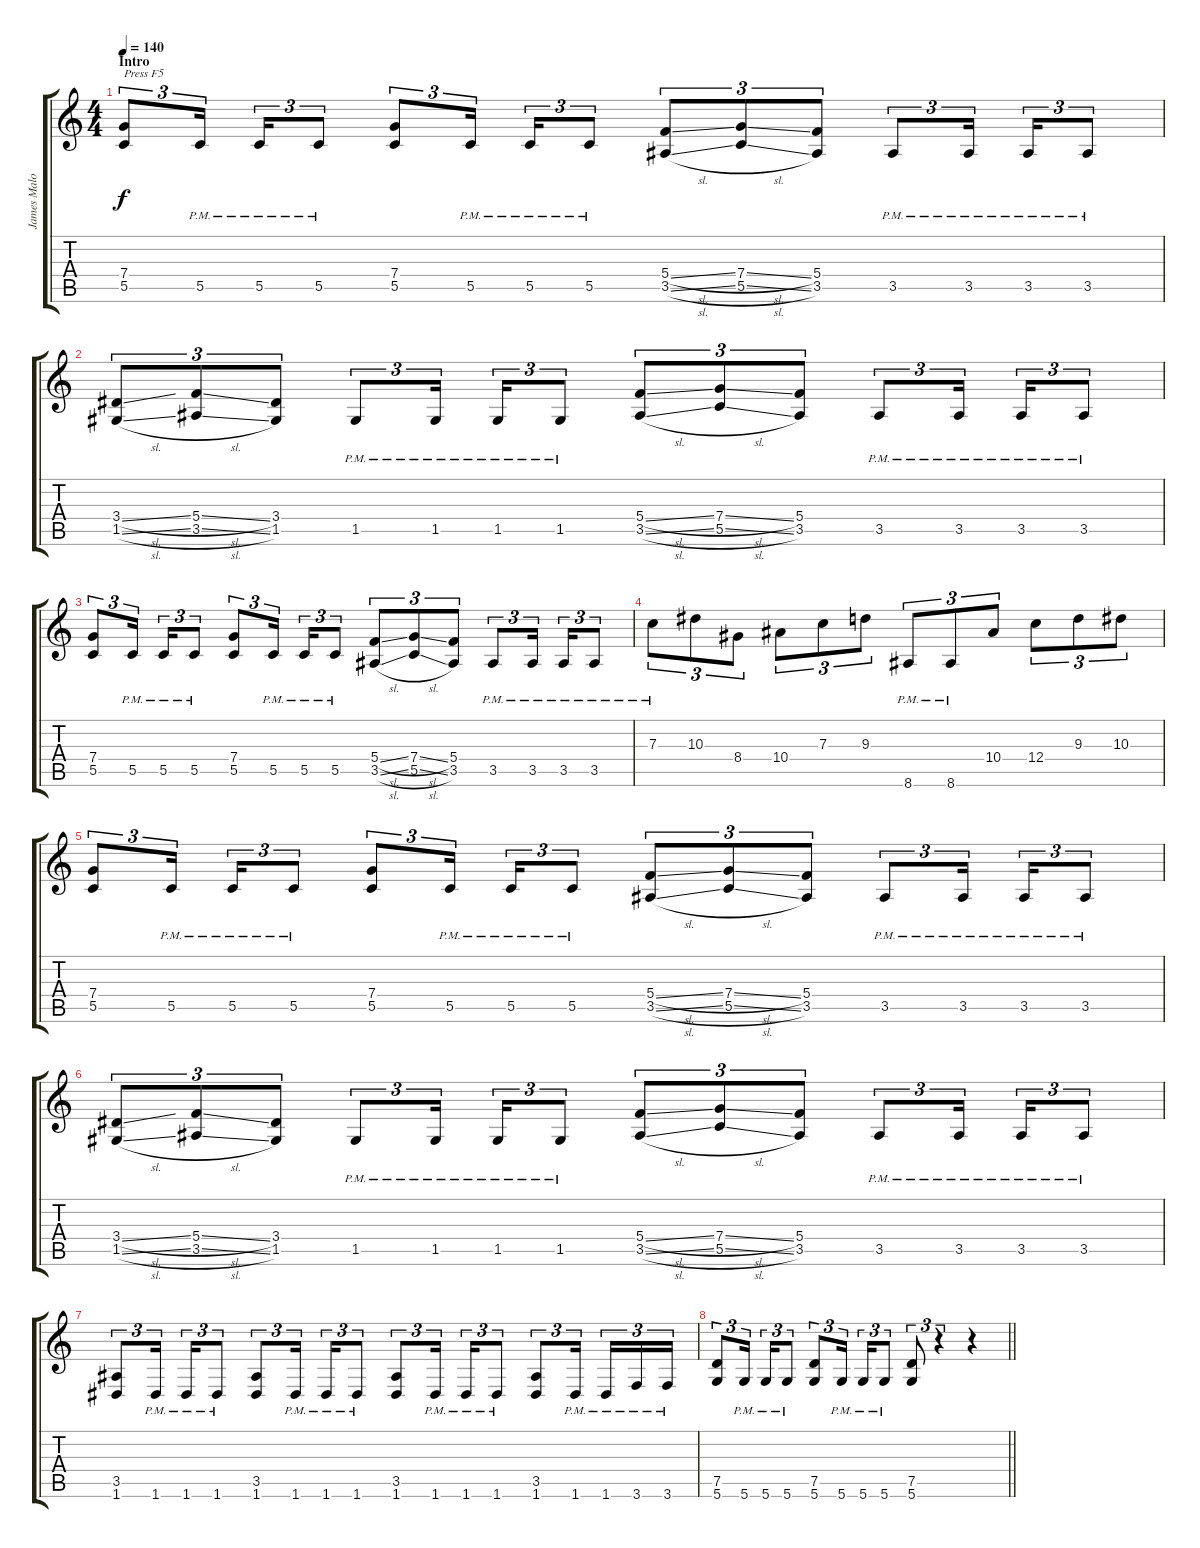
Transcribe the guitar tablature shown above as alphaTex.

\track ("James Malone Rhythm" "James Malo") {instrument distortionguitar}
\staff {score tabs}
\tuning (D4 A3 F3 C3 G2 D2) {hide}
\ts (4 4)
\section ("" "Intro")
\tempo 140
\clef g2
\ks c
(7.4 5.5).8{tu (3 2) txt "Press F5" dy f instrument distortionguitar} 5.5{pm}.16{tu (3 2) beam splitsecondary} 5.5{pm}.16{tu (3 2)} 5.5{pm}.8{tu (3 2)} (7.4 5.5).8{tu (3 2)} 5.5{pm}.16{tu (3 2) beam splitsecondary} 5.5{pm}.16{tu (3 2)} 5.5{pm}.8{tu (3 2)} (5.4{sl} 3.5{sl}).8{tu (3 2)} (7.4{sl} 5.5{sl}).8{tu (3 2)} (5.4 3.5).8{tu (3 2)} 3.5{pm}.8{tu (3 2)} 3.5{pm}.16{tu (3 2) beam splitsecondary} 3.5{pm}.16{tu (3 2)} 3.5{pm}.8{tu (3 2)} |
(3.4{sl} 1.5{sl}).8{tu (3 2)} (5.4{sl} 3.5{sl}).8{tu (3 2)} (3.4 1.5).8{tu (3 2)} 1.5{pm}.8{tu (3 2)} 1.5{pm}.16{tu (3 2) beam splitsecondary} 1.5{pm}.16{tu (3 2)} 1.5{pm}.8{tu (3 2)} (5.4{sl} 3.5{sl}).8{tu (3 2)} (7.4{sl} 5.5{sl}).8{tu (3 2)} (5.4 3.5).8{tu (3 2)} 3.5{pm}.8{tu (3 2)} 3.5{pm}.16{tu (3 2) beam splitsecondary} 3.5{pm}.16{tu (3 2)} 3.5{pm}.8{tu (3 2)} |
(7.4 5.5).8{tu (3 2)} 5.5{pm}.16{tu (3 2) beam splitsecondary} 5.5{pm}.16{tu (3 2)} 5.5{pm}.8{tu (3 2)} (7.4 5.5).8{tu (3 2)} 5.5{pm}.16{tu (3 2) beam splitsecondary} 5.5{pm}.16{tu (3 2)} 5.5{pm}.8{tu (3 2)} (5.4{sl} 3.5{sl}).8{tu (3 2)} (7.4{sl} 5.5{sl}).8{tu (3 2)} (5.4 3.5).8{tu (3 2)} 3.5{pm}.8{tu (3 2)} 3.5{pm}.16{tu (3 2) beam splitsecondary} 3.5{pm}.16{tu (3 2)} 3.5{pm}.8{tu (3 2)} |
7.3{pm}.8{tu (3 2)} 10.3.8{tu (3 2)} 8.4.8{tu (3 2)} 10.4.8{tu (3 2)} 7.3.8{tu (3 2)} 9.3.8{tu (3 2)} 8.6{pm}.8{tu (3 2)} 8.6{pm}.8{tu (3 2)} 10.4.8{tu (3 2)} 12.4.8{tu (3 2)} 9.3.8{tu (3 2)} 10.3.8{tu (3 2)} |
(7.4 5.5).8{tu (3 2)} 5.5{pm}.16{tu (3 2) beam splitsecondary} 5.5{pm}.16{tu (3 2)} 5.5{pm}.8{tu (3 2)} (7.4 5.5).8{tu (3 2)} 5.5{pm}.16{tu (3 2) beam splitsecondary} 5.5{pm}.16{tu (3 2)} 5.5{pm}.8{tu (3 2)} (5.4{sl} 3.5{sl}).8{tu (3 2)} (7.4{sl} 5.5{sl}).8{tu (3 2)} (5.4 3.5).8{tu (3 2)} 3.5{pm}.8{tu (3 2)} 3.5{pm}.16{tu (3 2) beam splitsecondary} 3.5{pm}.16{tu (3 2)} 3.5{pm}.8{tu (3 2)} |
(3.4{sl} 1.5{sl}).8{tu (3 2)} (5.4{sl} 3.5{sl}).8{tu (3 2)} (3.4 1.5).8{tu (3 2)} 1.5{pm}.8{tu (3 2)} 1.5{pm}.16{tu (3 2) beam splitsecondary} 1.5{pm}.16{tu (3 2)} 1.5{pm}.8{tu (3 2)} (5.4{sl} 3.5{sl}).8{tu (3 2)} (7.4{sl} 5.5{sl}).8{tu (3 2)} (5.4 3.5).8{tu (3 2)} 3.5{pm}.8{tu (3 2)} 3.5{pm}.16{tu (3 2) beam splitsecondary} 3.5{pm}.16{tu (3 2)} 3.5{pm}.8{tu (3 2)} |
(3.5 1.6).8{tu (3 2)} 1.6{pm}.16{tu (3 2) beam splitsecondary} 1.6{pm}.16{tu (3 2)} 1.6{pm}.8{tu (3 2)} (3.5 1.6).8{tu (3 2)} 1.6{pm}.16{tu (3 2) beam splitsecondary} 1.6{pm}.16{tu (3 2)} 1.6{pm}.8{tu (3 2)} (3.5 1.6).8{tu (3 2)} 1.6{pm}.16{tu (3 2) beam splitsecondary} 1.6{pm}.16{tu (3 2)} 1.6{pm}.8{tu (3 2)} (3.5 1.6).8{tu (3 2)} 1.6{pm}.16{tu (3 2) beam splitsecondary} 1.6{pm}.16{tu (3 2)} 3.6{pm}.16{tu (3 2)} 3.6{pm}.16{tu (3 2)} |
\barLineRight lightlight
(7.5 5.6).8{tu (3 2)} 5.6{pm}.16{tu (3 2) beam splitsecondary} 5.6{pm}.16{tu (3 2)} 5.6{pm}.8{tu (3 2)} (7.5 5.6).8{tu (3 2)} 5.6{pm}.16{tu (3 2) beam splitsecondary} 5.6{pm}.16{tu (3 2)} 5.6{pm}.8{tu (3 2)} (7.5 5.6).8{tu (3 2)} r.4{tu (3 2)} r.4
